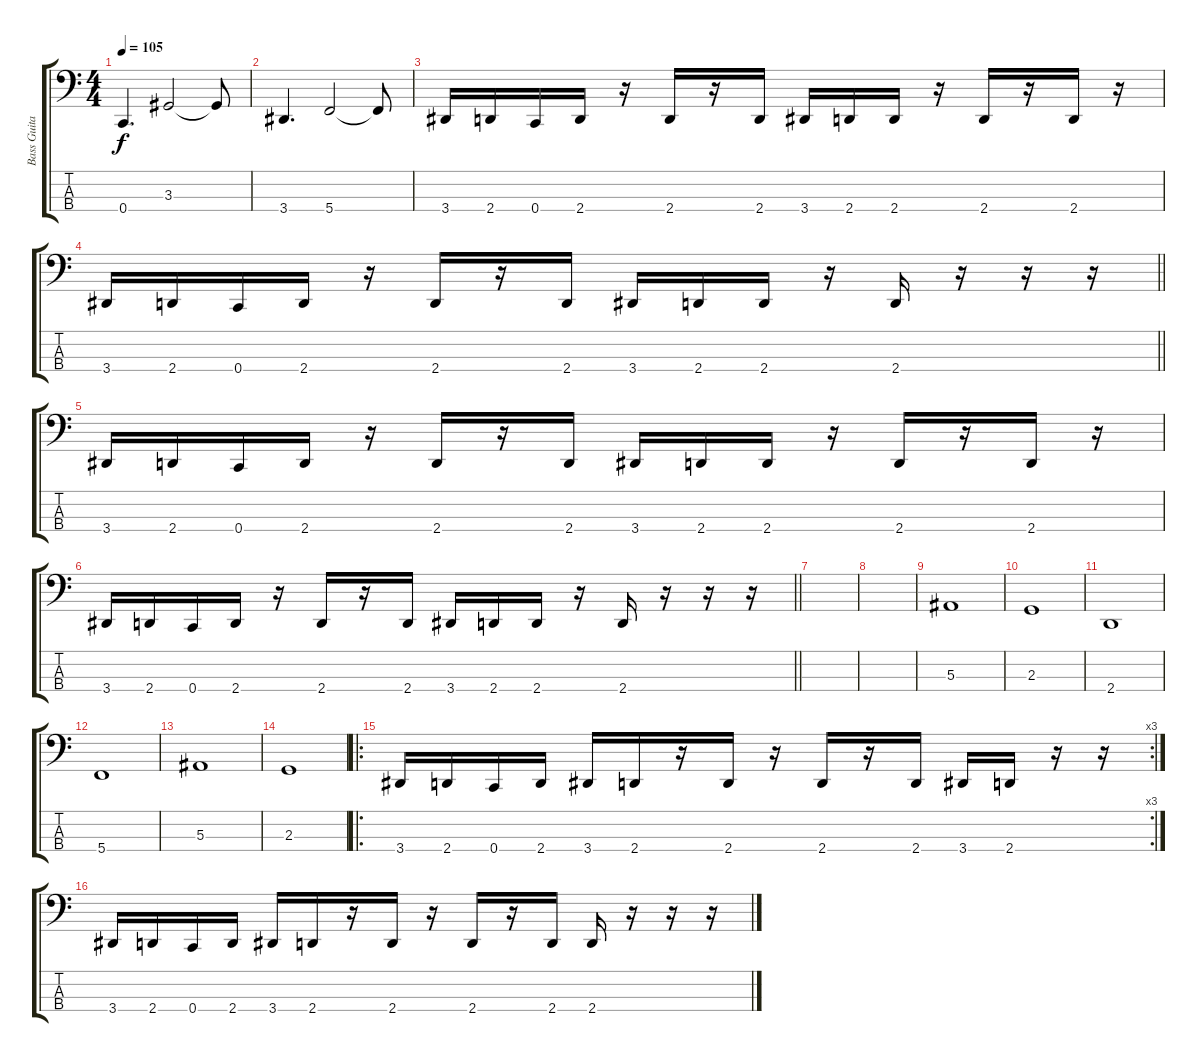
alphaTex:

\track ("Bass Guitar" "Bass Guita") {instrument electricbasspick}
\staff {score tabs}
\tuning (Eb2 Bb1 F1 C1) {hide}
\ts (4 4)
\tempo 105
\clef f4
\ks c
0.4.4{d dy f} 3.3.2 3.3{t}.8 |
3.4.4{d} 5.4.2 5.4{t}.8 |
3.4.16 2.4.16 0.4.16 2.4.16 r.16 2.4.16 r.16 2.4.16 3.4.16 2.4.16 2.4.16 r.16 2.4.16 r.16 2.4.16 r.16 |
\barLineRight lightlight
3.4.16 2.4.16 0.4.16 2.4.16 r.16 2.4.16 r.16 2.4.16 3.4.16 2.4.16 2.4.16 r.16 2.4.16 r.16 r.16 r.16 |
3.4.16 2.4.16 0.4.16 2.4.16 r.16 2.4.16 r.16 2.4.16 3.4.16 2.4.16 2.4.16 r.16 2.4.16 r.16 2.4.16 r.16 |
\barLineRight lightlight
3.4.16 2.4.16 0.4.16 2.4.16 r.16 2.4.16 r.16 2.4.16 3.4.16 2.4.16 2.4.16 r.16 2.4.16 r.16 r.16 r.16 |
|
|
5.3.1 |
2.3.1 |
2.4.1 |
5.4.1 |
5.3.1 |
2.3.1 |
\ro
\rc 3
3.4.16 2.4.16 0.4.16 2.4.16 3.4.16 2.4.16 r.16 2.4.16 r.16 2.4.16 r.16 2.4.16 3.4.16 2.4.16 r.16 r.16 |
3.4.16 2.4.16 0.4.16 2.4.16 3.4.16 2.4.16 r.16 2.4.16 r.16 2.4.16 r.16 2.4.16 2.4.16 r.16 r.16 r.16
